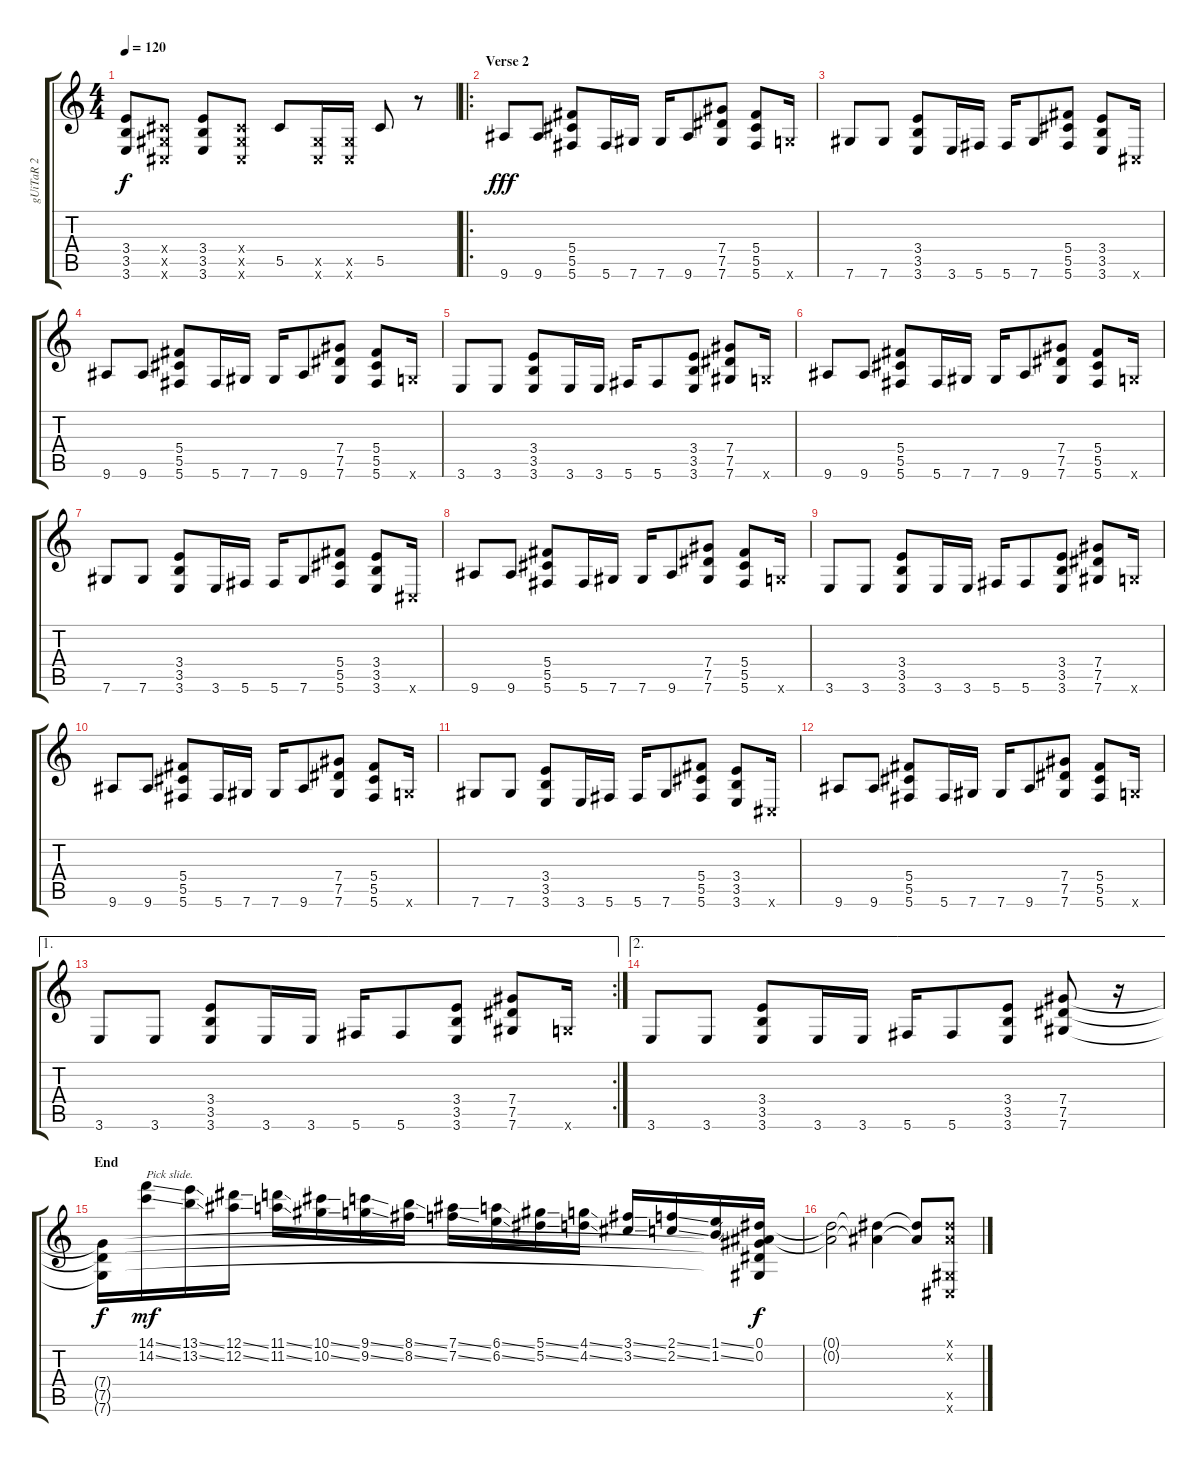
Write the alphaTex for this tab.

\track ("gUiTaR 2" "gUiTaR 2") {instrument distortionguitar}
\staff {score tabs}
\tuning (Eb4 Bb3 Gb3 Db3 Ab2 Db2) {hide}
\ts (4 4)
\tempo 120
\clef g2
\ks c
(3.4 3.5 3.6).8{dy f} (0.4{x} 0.5{x} 0.6{x}).8 (3.4 3.5 3.6).8 (0.4{x} 0.5{x} 0.6{x}).8 5.5.8 (0.5{x} 0.6{x}).16 (0.5{x} 0.6{x}).16 5.5.8 r.8 |
\ro
\section ("" "Verse 2")
9.6.8{dy fff} 9.6.8 (5.4 5.5 5.6).8 5.6.16 7.6.16 7.6.16 9.6.8 (7.4 7.5 7.6).8 (5.4 5.5 5.6).8 6.6{x}.16 |
7.6.8 7.6.8 (3.4 3.5 3.6).8 3.6.16 5.6.16 5.6.16 7.6.8 (5.4 5.5 5.6).8 (3.4 3.5 3.6).8 0.6{x}.16 |
9.6.8 9.6.8 (5.4 5.5 5.6).8 5.6.16 7.6.16 7.6.16 9.6.8 (7.4 7.5 7.6).8 (5.4 5.5 5.6).8 6.6{x}.16 |
3.6.8 3.6.8 (3.4 3.5 3.6).8 3.6.16 3.6.16 5.6.16 5.6.8 (3.4 3.5 3.6).8 (7.4 7.5 7.6).8 6.6{x}.16 |
9.6.8 9.6.8 (5.4 5.5 5.6).8 5.6.16 7.6.16 7.6.16 9.6.8 (7.4 7.5 7.6).8 (5.4 5.5 5.6).8 6.6{x}.16 |
7.6.8 7.6.8 (3.4 3.5 3.6).8 3.6.16 5.6.16 5.6.16 7.6.8 (5.4 5.5 5.6).8 (3.4 3.5 3.6).8 0.6{x}.16 |
9.6.8 9.6.8 (5.4 5.5 5.6).8 5.6.16 7.6.16 7.6.16 9.6.8 (7.4 7.5 7.6).8 (5.4 5.5 5.6).8 6.6{x}.16 |
3.6.8 3.6.8 (3.4 3.5 3.6).8 3.6.16 3.6.16 5.6.16 5.6.8 (3.4 3.5 3.6).8 (7.4 7.5 7.6).8 6.6{x}.16 |
9.6.8 9.6.8 (5.4 5.5 5.6).8 5.6.16 7.6.16 7.6.16 9.6.8 (7.4 7.5 7.6).8 (5.4 5.5 5.6).8 6.6{x}.16 |
7.6.8 7.6.8 (3.4 3.5 3.6).8 3.6.16 5.6.16 5.6.16 7.6.8 (5.4 5.5 5.6).8 (3.4 3.5 3.6).8 0.6{x}.16 |
9.6.8 9.6.8 (5.4 5.5 5.6).8 5.6.16 7.6.16 7.6.16 9.6.8 (7.4 7.5 7.6).8 (5.4 5.5 5.6).8 6.6{x}.16 |
\ae 1
\rc 2
3.6.8 3.6.8 (3.4 3.5 3.6).8 3.6.16 3.6.16 5.6.16 5.6.8 (3.4 3.5 3.6).8 (7.4 7.5 7.6).8 6.6{x}.16 |
\ae 2
3.6.8 3.6.8 (3.4 3.5 3.6).8 3.6.16 3.6.16 5.6.16 5.6.8 (3.4 3.5 3.6).8 (7.4 7.5 7.6).8 r.16 |
\section ("" "End")
(7.4{t} 7.5{t} 7.6{t}).16{dy f} (14.1{ss} 14.2{ss}).16{txt "Pick slide." dy mf} (13.1{ss} 13.2{ss}).16 (12.1{ss} 12.2{ss}).16 (11.1{ss} 11.2{ss}).16 (10.1{ss} 10.2{ss}).16 (9.1{ss} 9.2{ss}).16 (8.1{ss} 8.2{ss}).16 (7.1{ss} 7.2{ss}).16 (6.1{ss} 6.2{ss}).16 (5.1{ss} 5.2{ss}).16 (4.1{ss} 4.2{ss}).16 (3.1{ss} 3.2{ss}).16 (2.1{ss} 2.2{ss}).16 (1.1{ss} 1.2{ss}).16 (0.1 0.2 7.4{t} 7.5{t} 7.6{t}).16{dy f} |
(0.1{t} 0.2{t}).2 (0.1{t} 0.2{t}).4 (0.1{t} 0.2{t}).8 (0.1{x} 0.2{x} 0.5{x} 0.6{x}).8
